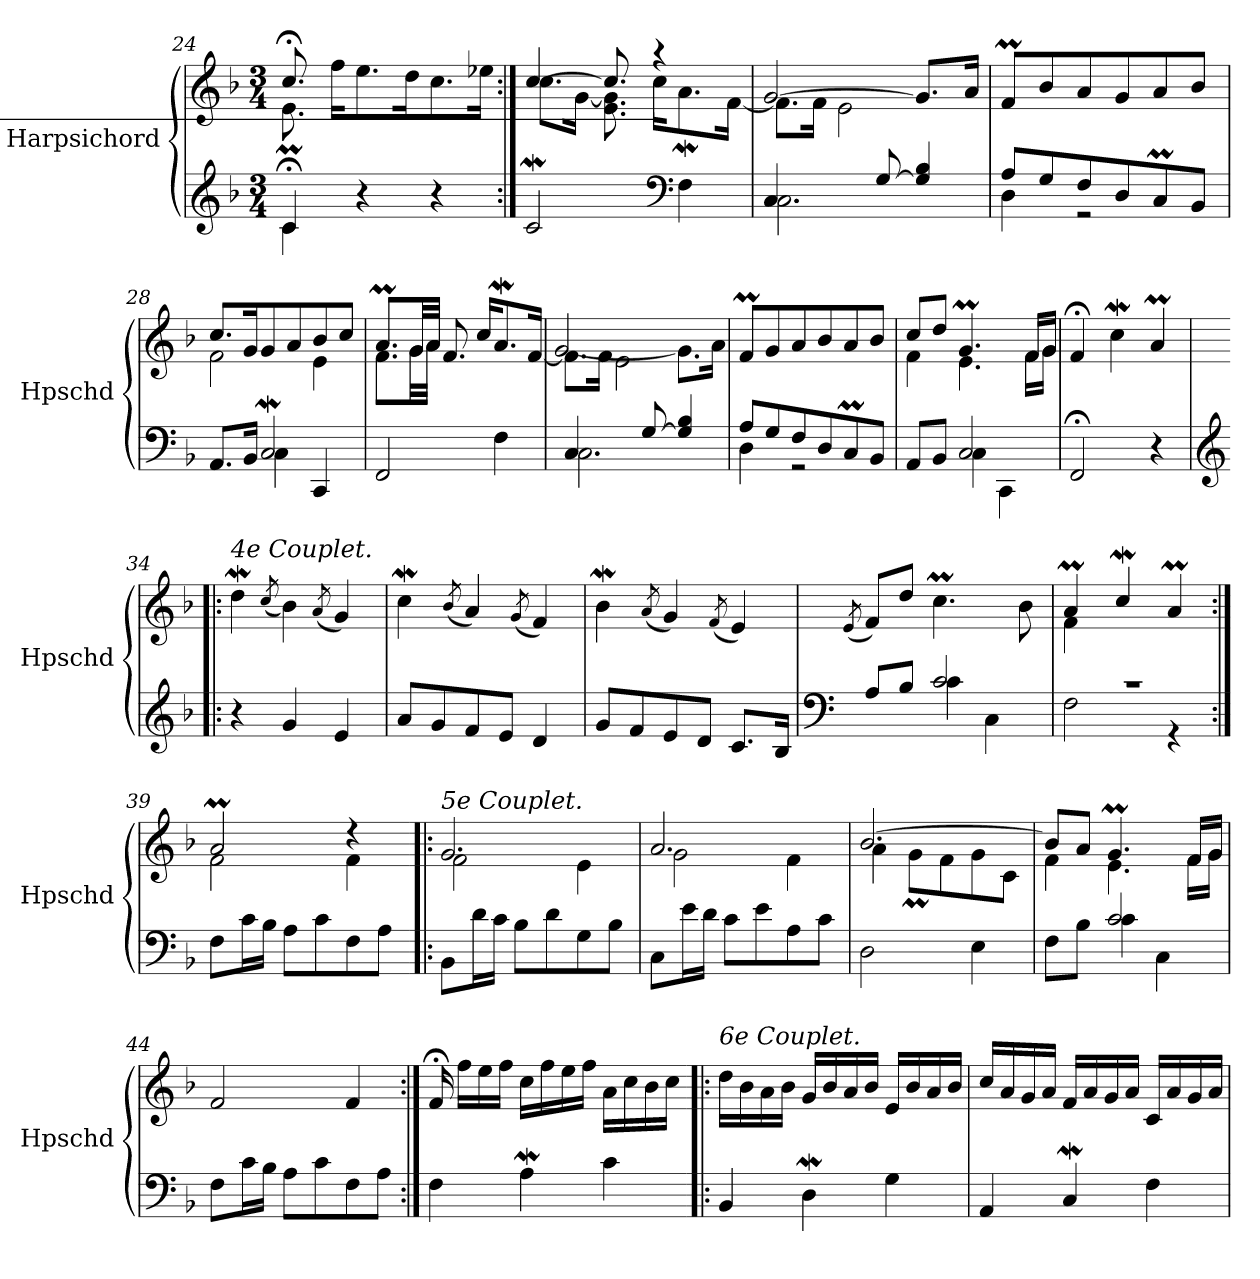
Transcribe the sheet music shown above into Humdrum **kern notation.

**kern	**kern
*part1	*part1
*staff2	*staff1
*I"Harpsichord	*
*I'Hpschd	*
*clefG2	*clefG2
*k[b-]	*k[b-]
*M3/4	*M3/4
=24	=24
*^	*^
4c;/	4c\	8.cc;</	8.em\
.	.	16ff\KL	16ryy
4r	2ryy	8.ee\	2ryy
.	.	16dd\K	.
4r	.	8.cc\	.
.	.	16ee-X\Jk	.
*v	*v	*	*
=25:|!	=25:|!	=25:|!
2cW/	[4cc/	8.cc\L
.	.	[16g\Jk
.	8.cc/]	8.e\ 8.g\]
!	!LO:N:vis=4.	!
.	16%5r	16cc\KL
*clefF4	*	*
4F\	.	8.aW\
.	.	[16f\Jk
!!LO:PB:g=z	!!
=26	=26	=26
*^	*	*
4.C/	2.C\	[2g/	8.f\L]
.	.	.	16f\Jk
.	.	.	2e\
[8G/	.	.	.
4G/] 4B-/	.	8.g/L]	.
.	.	16a/Jk	.
*	*	*v	*v
=27	=27	=27
8A/L	4D\	8fM/L
8G/	.	8b-/
8F/	2rGG	8a/
8D/	.	8g/
8CM/	.	8a/
8BB-/J	.	8b-/J
=28	=28	=28
*	*	*^
8.AA/L	4ryy	8.cc/L	2f\
16BB-/Jk	.	16g/K	.
2CW/	4C\	8g/	.
.	.	8a/	.
.	4CC/	8b-/	4e\
.	.	8cc/J	.
*v	*v	*	*
=29	=29	=29
2FF/	8.am/L	8.f\L
.	32g/LL	32g\LL
.	32a/JJJ	32a\JJJ
.	8.f/	2rcyy
.	16cc/KL	.
4F\	8.aW/	.
.	[16f/Jk	.
=30	=30	=30
*^	*	*
4.C/	2.C\	8.f\L]	[2g/
.	.	16f\Jk	.
.	.	2e\	.
[8G/	.	.	.
4G/] 4B-/	.	.	8.g\L]
.	.	.	16a\Jk
*	*	*v	*v
!!LO:LB:g=z
=31	=31	=31
8A/L	4D\	8fM/L
8G/	.	8g/
8F/	2rGG	8a/
8D/	.	8b-/
8CM/	.	8a/
8BB-/J	.	8b-/J
=32	=32	=32
*	*	*^
8AA/L	4ryy	8cc/L	4f\
8BB-/J	.	8dd/J	.
2C/	4C\	4.gM/	4.e\
.	4CC\	.	.
.	.	16f/LL	16f\LL
.	.	16g/JJ	16g\JJ
*v	*v	*	*
*	*v	*v
=33	=33
2FF;/	4f;</
.	4ccW\
4r	4am/
=34!|:	=34!|:
*clefG2	*
!	!LO:TX:a:i:t=4e Couplet.
4r	4ddW\
.	(<8qcc/
4g/	4b-\)
.	(<8qa/
4e/	4g/)
=35	=35
8a/L	4ccW\
8g/	.
.	(<8qb-/
8f/	4a/)
8e/J	.
.	(<8qg/
4d/	4f/)
=36	=36
8g/L	4b-w\
8f/	.
.	(<8qa/
8e/	4g/)
8d/J	.
.	(<8qf/
8.c/L	4e/)
16B-/Jk	.
!!LO:LB:g=z
=37	=37
*clefF4	*
.	(<8qe/
*^	*
8A/L	4ryy	8f/L)
8B-/J	.	8dd/J
2c/	4c\	4.ccM\
.	4C\	.
.	.	8b-\
=38	=38	=38
*	*	*^
2.r	2F\	4am/	4f\
.	.	4ccW/	2rgyy
.	4r	4am/	.
*v	*v	*	*
=39:|!	=39:|!	=39:|!
8F\L	2am/	2f\
16c\L	.	.
16B-\JJ	.	.
8A\L	.	.
8c\	.	.
8F\	4rdd	4f\
8A\J	.	.
=40!|:	=40!|:	=40!|:
!	!LO:TX:a:i:t=5e Couplet.	!
8BB-\L	2.g/	2f\
16d\L	.	.
16c\JJ	.	.
8B-\L	.	.
8d\	.	.
8G\	.	4e\
8B-\J	.	.
=41	=41	=41
8C\L	2.a/	2g\
16e\L	.	.
16d\JJ	.	.
8c\L	.	.
8e\	.	.
8A\	.	4f\
8c\J	.	.
=42	=42	=42
2D\	[2.b-/	4a\
.	.	8gM\L
.	.	8f\
4E\	.	8g\
.	.	8c\J
!!LO:LB:g=z	!!
=43	=43	=43
*^	*	*
8F\L	4ryy	8b-/L]	4f\
8B-\J	.	8a/J	.
2c/	4c\	4.gM/	4.e\
.	4C\	.	.
.	.	16f/LL	16f\LL
.	.	16g/JJ	16g\JJ
*v	*v	*	*
*	*v	*v
=44	=44
8F\L	2f/
16c\L	.
16B-\JJ	.
8A\L	.
8c\	.
8F\	4f/
8A\J	.
=45:|!	=45:|!
4F\	16f;</
.	16ff\LL
.	16ee\
.	16ff\JJ
4AW\	16cc\LL
.	16ff\
.	16ee\
.	16ff\JJ
4c\	16a\LL
.	16cc\
.	16b-\
.	16cc\JJ
=46!|:	=46!|:
!	!LO:TX:a:i:t=6e Couplet.
4BB-/	16dd\LL
.	16b-\
.	16a\
.	16b-\JJ
4DW\	16g/LL
.	16b-/
.	16a/
.	16b-/JJ
4G\	16e/LL
.	16b-/
.	16a/
.	16b-/JJ
=47	=47
4AA/	16cc/LL
.	16a/
.	16g/
.	16a/JJ
4CW/	16f/LL
.	16a/
.	16g/
.	16a/JJ
4F\	16c/LL
.	16a/
.	16g/
.	16a/JJ
=	=
*-	*-
